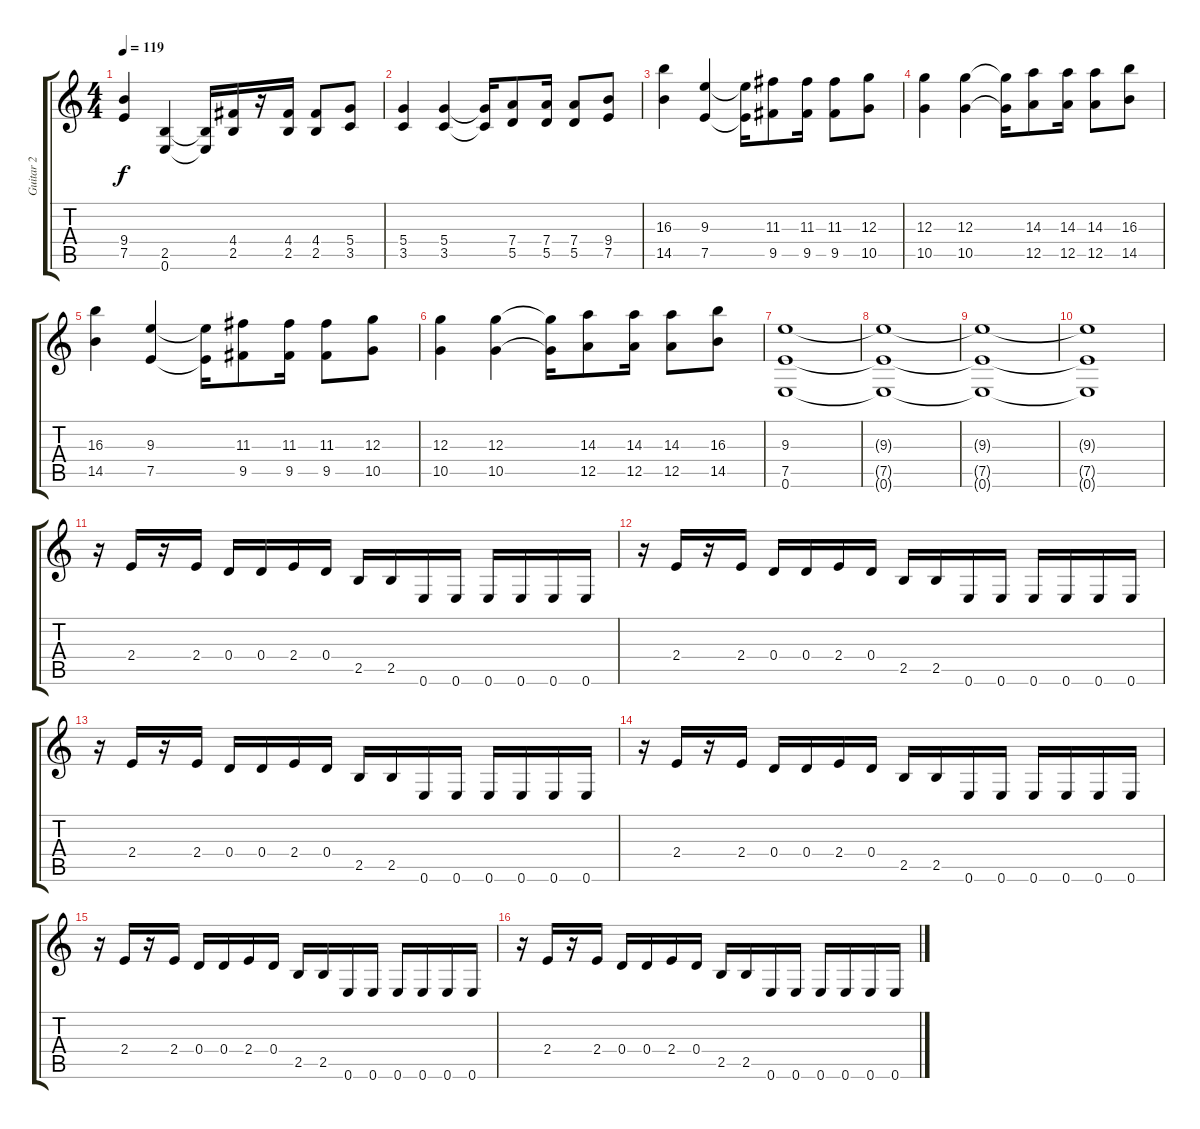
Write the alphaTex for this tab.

\track ("Guitar 2" "Guitar 2") {instrument distortionguitar}
\staff {score tabs}
\tuning (E4 B3 G3 D3 A2 E2) {hide}
\ts (4 4)
\tempo 119
\clef g2
\ks c
(9.4 7.5).4{dy f} (2.5 0.6).4 (2.5{t} 0.6{t}).16 (4.4 2.5).16 r.16 (4.4 2.5).16 (4.4 2.5).8 (5.4 3.5).8 |
(5.4 3.5).4 (5.4 3.5).4 (5.4{t} 3.5{t}).16 (7.4 5.5).8 (7.4 5.5).16 (7.4 5.5).8 (9.4 7.5).8 |
(16.3 14.5).4 (9.3 7.5).4 (9.3{t} 7.5{t}).16 (11.3 9.5).8 (11.3 9.5).16 (11.3 9.5).8 (12.3 10.5).8 |
(12.3 10.5).4 (12.3 10.5).4 (12.3{t} 10.5{t}).16 (14.3 12.5).8 (14.3 12.5).16 (14.3 12.5).8 (16.3 14.5).8 |
(16.3 14.5).4 (9.3 7.5).4 (9.3{t} 7.5{t}).16 (11.3 9.5).8 (11.3 9.5).16 (11.3 9.5).8 (12.3 10.5).8 |
(12.3 10.5).4 (12.3 10.5).4 (12.3{t} 10.5{t}).16 (14.3 12.5).8 (14.3 12.5).16 (14.3 12.5).8 (16.3 14.5).8 |
(9.3 7.5 0.6).1 |
(9.3{t} 7.5{t} 0.6{t}).1 |
(9.3{t} 7.5{t} 0.6{t}).1 |
(9.3{t} 7.5{t} 0.6{t}).1 |
r.16 2.4.16 r.16 2.4.16 0.4.16 0.4.16 2.4.16 0.4.16 2.5.16 2.5.16 0.6.16 0.6.16 0.6.16 0.6.16 0.6.16 0.6.16 |
r.16 2.4.16 r.16 2.4.16 0.4.16 0.4.16 2.4.16 0.4.16 2.5.16 2.5.16 0.6.16 0.6.16 0.6.16 0.6.16 0.6.16 0.6.16 |
r.16 2.4.16 r.16 2.4.16 0.4.16 0.4.16 2.4.16 0.4.16 2.5.16 2.5.16 0.6.16 0.6.16 0.6.16 0.6.16 0.6.16 0.6.16 |
r.16 2.4.16 r.16 2.4.16 0.4.16 0.4.16 2.4.16 0.4.16 2.5.16 2.5.16 0.6.16 0.6.16 0.6.16 0.6.16 0.6.16 0.6.16 |
r.16 2.4.16 r.16 2.4.16 0.4.16 0.4.16 2.4.16 0.4.16 2.5.16 2.5.16 0.6.16 0.6.16 0.6.16 0.6.16 0.6.16 0.6.16 |
r.16 2.4.16 r.16 2.4.16 0.4.16 0.4.16 2.4.16 0.4.16 2.5.16 2.5.16 0.6.16 0.6.16 0.6.16 0.6.16 0.6.16 0.6.16
